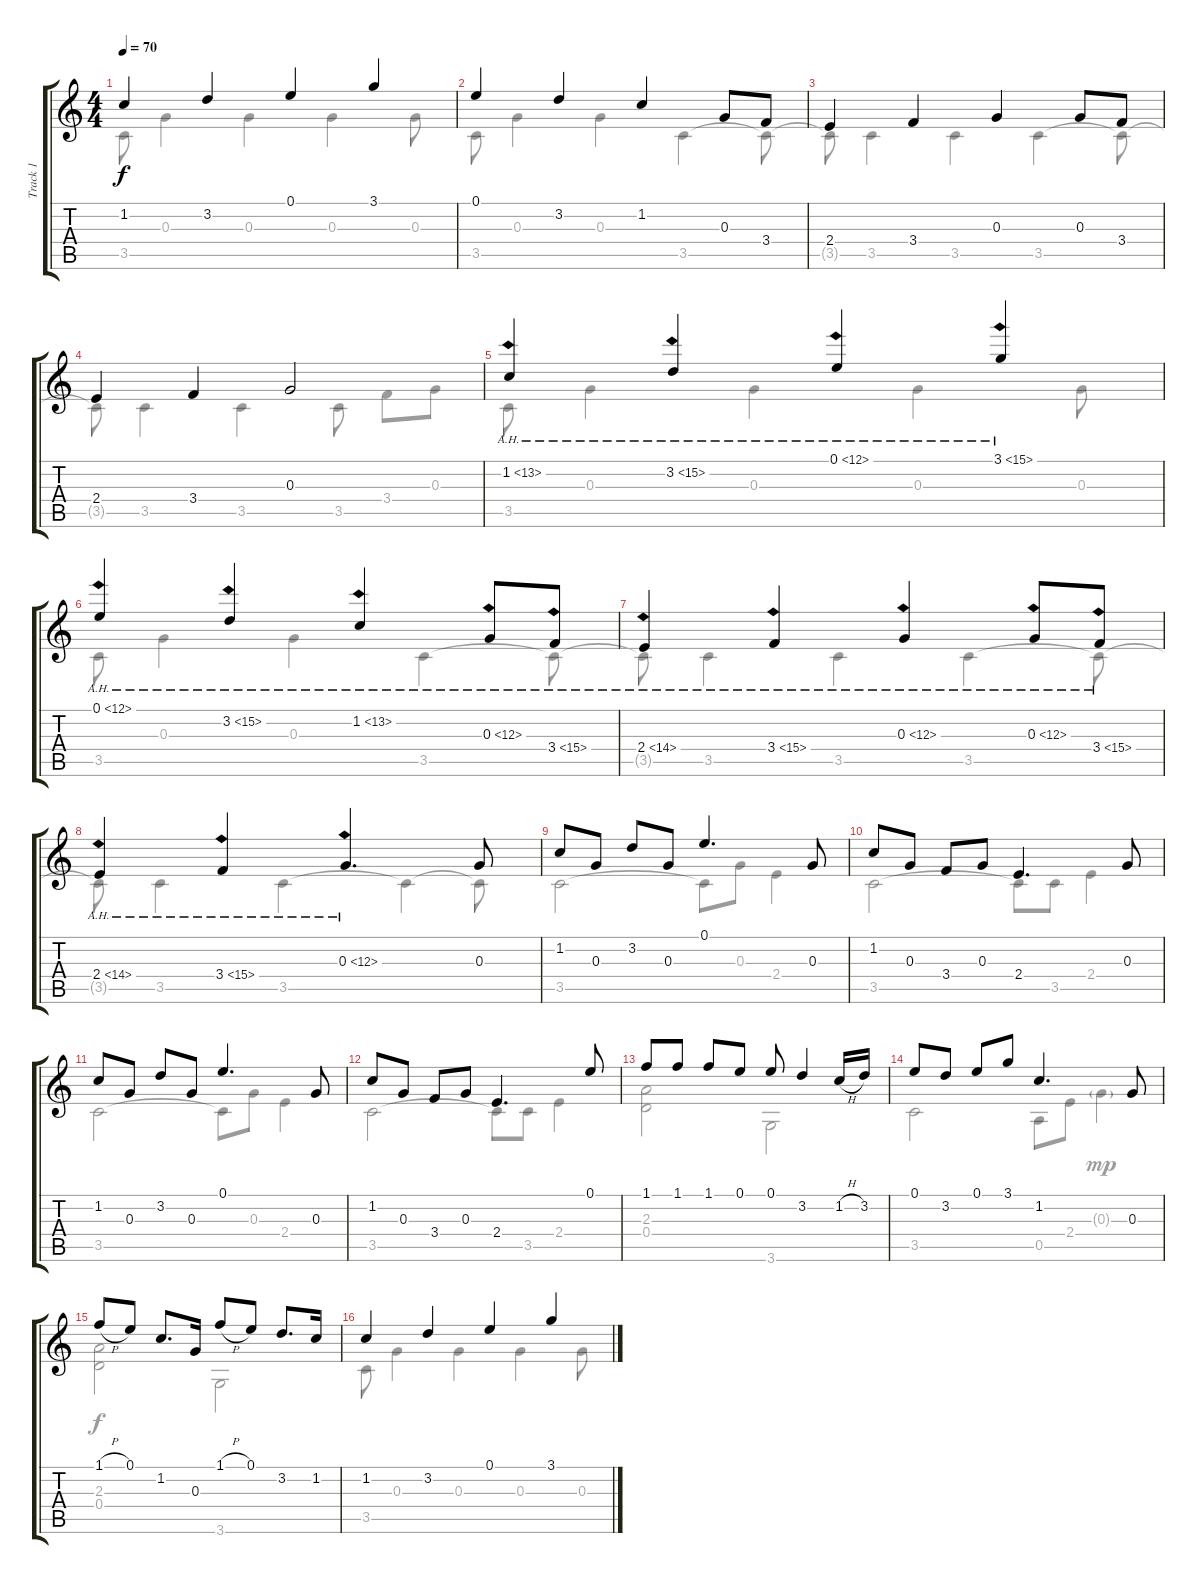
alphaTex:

\track ("Track 1" "Track 1") {instrument acousticguitarsteel}
\staff {score tabs}
\tuning (E4 B3 G3 D3 A2 E2) {hide}
\voice
\ts (4 4)
\tempo 70
\clef g2
\ks c
1.2.4{dy f instrument acousticguitarsteel} 3.2.4 0.1.4 3.1.4 |
0.1.4 3.2.4 1.2.4 0.3.8 3.4.8 |
2.4.4 3.4.4 0.3.4 0.3.8 3.4.8 |
2.4.4 3.4.4 0.3.2 |
1.2{ah 12}.4 3.2{ah 12}.4 0.1{ah 12}.4 3.1{ah 12}.4 |
0.1{ah 12}.4 3.2{ah 12}.4 1.2{ah 12}.4 0.3{ah 12}.8 3.4{ah 12}.8 |
2.4{ah 12}.4 3.4{ah 12}.4 0.3{ah 12}.4 0.3{ah 12}.8 3.4{ah 12}.8 |
2.4{ah 12}.4 3.4{ah 12}.4 0.3{ah 12}.4{d} 0.3.8 |
1.2.8 0.3.8 3.2.8 0.3.8 0.1.4{d} 0.3.8 |
1.2.8 0.3.8 3.4.8 0.3.8 2.4.4{d} 0.3.8 |
1.2.8 0.3.8 3.2.8 0.3.8 0.1.4{d} 0.3.8 |
1.2.8 0.3.8 3.4.8 0.3.8 2.4.4{d} 0.1.8 |
1.1.8 1.1.8 1.1.8 0.1.8 0.1.8 3.2.4 1.2{h}.16 3.2.16 |
0.1.8 3.2.8 0.1.8 3.1.8 1.2.4{d} 0.3.8 |
1.1{h}.8 0.1.8 1.2.8{d} 0.3.16 1.1{h}.8 0.1.8 3.2.8{d} 1.2.16 |
1.2.4 3.2.4 0.1.4 3.1.4
\voice
\clef g2
\ottava regular
\simile none
\ks c
3.5.8{dy f} 0.3.4 0.3.4 0.3.4 0.3.8 |
3.5.8 0.3.4 0.3.4 3.5.4 3.5{t}.8 |
3.5{t}.8 3.5.4 3.5.4 3.5.4 3.5{t}.8 |
3.5{t}.8 3.5.4 3.5.4 3.5.8 3.4.8 0.3.8 |
3.5.8 0.3.4 0.3.4 0.3.4 0.3.8 |
3.5.8 0.3.4 0.3.4 3.5.4 3.5{t}.8 |
3.5{t}.8 3.5.4 3.5.4 3.5.4 3.5{t}.8 |
3.5{t}.8 3.5.4 3.5.4 3.5{t}.4 3.5{t}.8 |
3.5.2 3.5{t}.8 0.3.8 2.4.4 |
3.5.2 3.5{t}.8 3.5.8 2.4.4 |
3.5.2 3.5{t}.8 0.3.8 2.4.4 |
3.5.2 3.5{t}.8 3.5.8 2.4.4 |
(2.3 0.4).2 3.6.2 |
3.5.2 0.5.8 2.4.8 0.3{g}.4{dy mp} |
(2.3 0.4).2{dy f} 3.6.2 |
3.5.8 0.3.4 0.3.4 0.3.4 0.3.8
